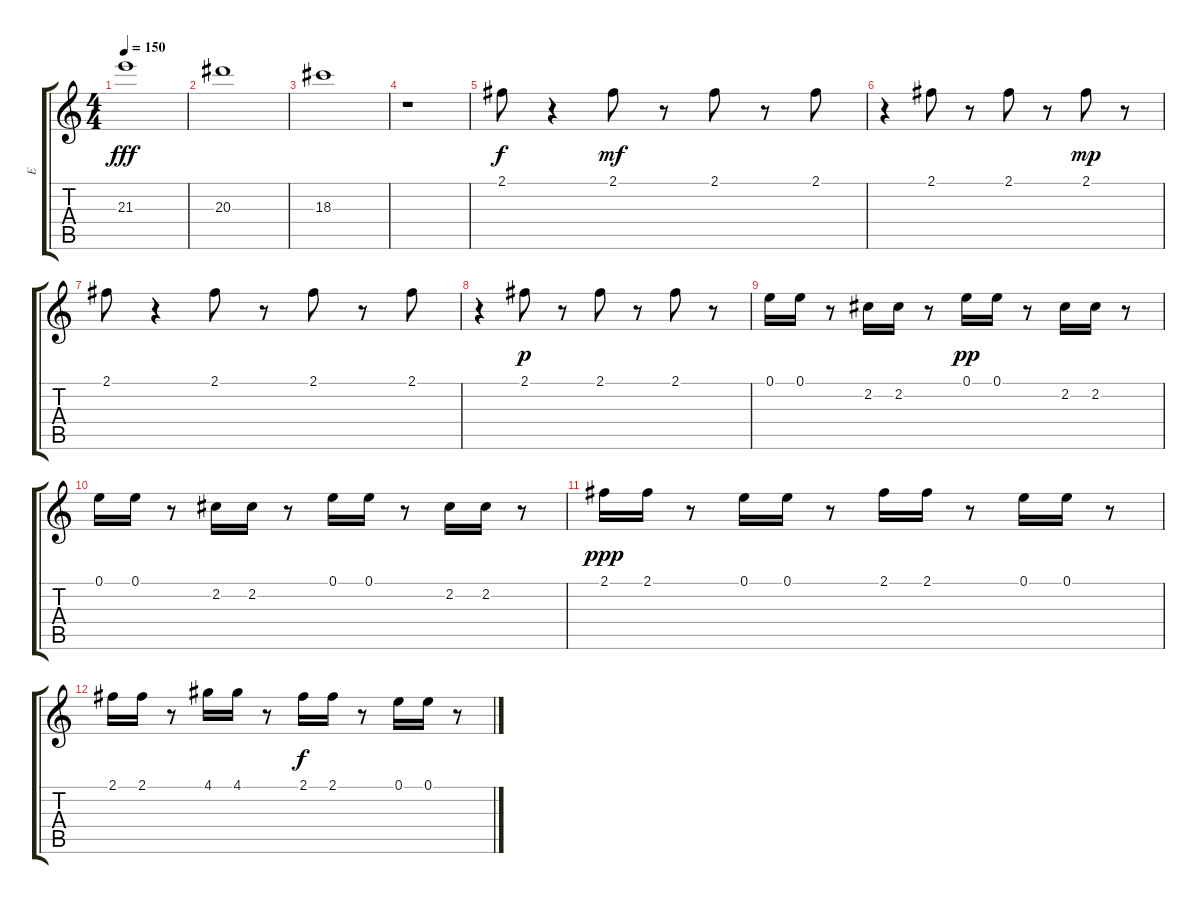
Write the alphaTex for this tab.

\track ("E" "E") {instrument distortionguitar}
\staff {score tabs}
\tuning (E4 B3 G3 D3 A2 E2) {hide}
\ts (4 4)
\tempo 150
\clef g2
\ks c
21.3.1{dy fff} |
20.3.1 |
18.3.1 |
r.1 |
2.1.8{dy f} r.4 2.1.8{dy mf} r.8 2.1.8 r.8 2.1.8 |
r.4 2.1.8 r.8 2.1.8 r.8 2.1.8{dy mp} r.8 |
2.1.8 r.4 2.1.8 r.8 2.1.8 r.8 2.1.8 |
r.4 2.1.8{dy p} r.8 2.1.8 r.8 2.1.8 r.8 |
0.1.16 0.1.16 r.8 2.2.16 2.2.16 r.8 0.1.16{dy pp} 0.1.16 r.8 2.2.16 2.2.16 r.8 |
0.1.16 0.1.16 r.8 2.2.16 2.2.16 r.8 0.1.16 0.1.16 r.8 2.2.16 2.2.16 r.8 |
2.1.16{dy ppp} 2.1.16 r.8 0.1.16 0.1.16 r.8 2.1.16 2.1.16 r.8 0.1.16 0.1.16 r.8 |
2.1.16 2.1.16 r.8 4.1.16 4.1.16 r.8 2.1.16{dy f} 2.1.16 r.8 0.1.16 0.1.16 r.8
